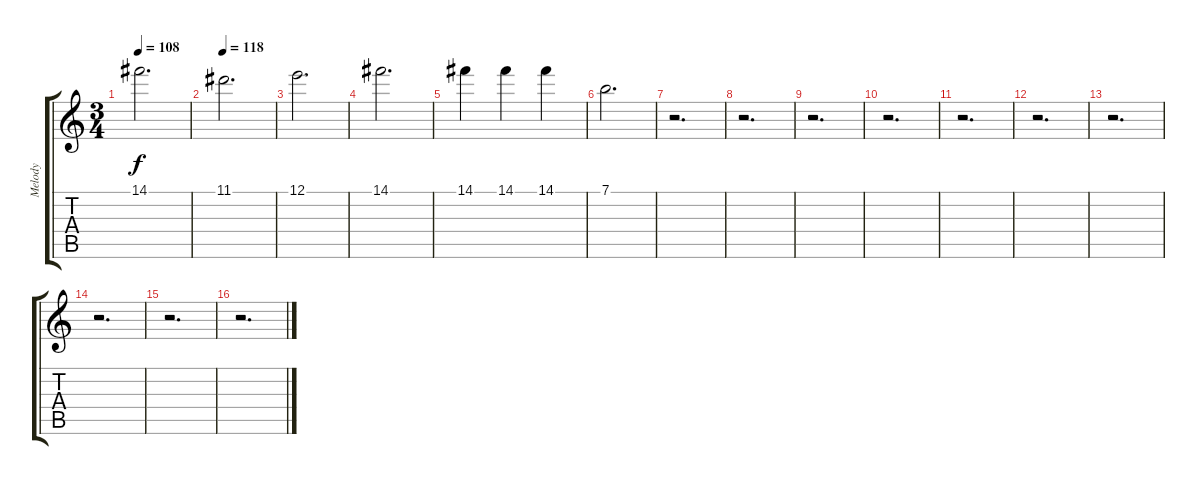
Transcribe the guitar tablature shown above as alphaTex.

\track ("Melody" "Melody") {instrument acousticguitarsteel}
\staff {score tabs}
\tuning (E4 B3 G3 D3 A2 E2) {hide}
\ts (3 4)
\tempo 108
\clef g2
\ks c
14.1.2{d dy f} |
\tempo 118
11.1.2{d} |
12.1.2{d} |
14.1.2{d} |
14.1.4 14.1.4 14.1.4 |
7.1.2{d} |
r.2{d} |
r.2{d} |
r.2{d} |
r.2{d} |
r.2{d} |
r.2{d} |
r.2{d} |
r.2{d} |
r.2{d} |
r.2{d}
